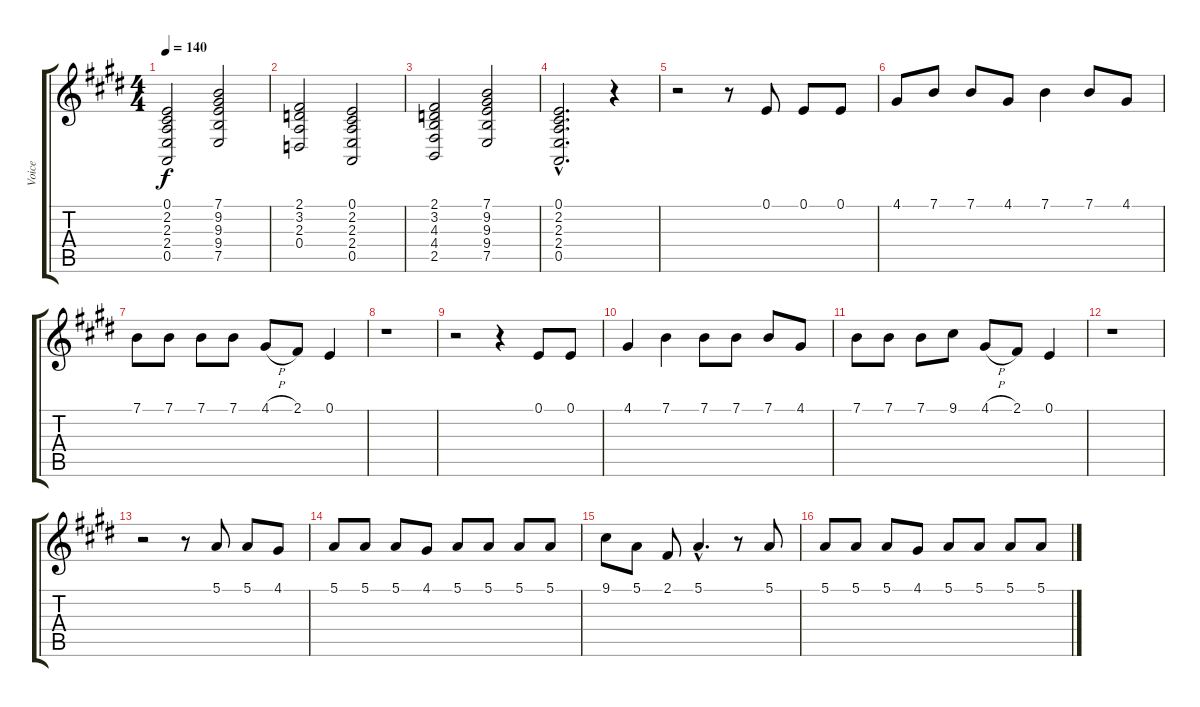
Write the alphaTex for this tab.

\track ("Voice" "Voice") {instrument lead2sawtooth}
\staff {score tabs}
\tuning (E4 B3 G3 D3 A2 E2) {hide}
\ts (4 4)
\tempo 140
\clef g2
\ks e
(0.1 2.2 2.3 2.4 0.5).2{dy f} (7.1 9.2 9.3 9.4 7.5).2 |
(2.1 3.2 2.3 0.4).2 (0.1 2.2 2.3 2.4 0.5).2 |
(2.1 3.2 4.3 4.4 2.5).2 (7.1 9.2 9.3 9.4 7.5).2 |
(0.1{hac} 2.2{hac} 2.3{hac} 2.4{hac} 0.5{hac}).2{d} r.4 |
r.2 r.8 0.1.8 0.1.8 0.1.8 |
4.1.8 7.1.8 7.1.8 4.1.8 7.1.4 7.1.8 4.1.8 |
7.1.8 7.1.8 7.1.8 7.1.8 4.1{h}.8 2.1.8 0.1.4 |
r.1 |
r.2 r.4 0.1.8 0.1.8 |
4.1.4 7.1.4 7.1.8 7.1.8 7.1.8 4.1.8 |
7.1.8 7.1.8 7.1.8 9.1.8 4.1{h}.8 2.1.8 0.1.4 |
r.1 |
r.2 r.8 5.1.8 5.1.8 4.1.8 |
5.1.8 5.1.8 5.1.8 4.1.8 5.1.8 5.1.8 5.1.8 5.1.8 |
9.1.8 5.1.8 2.1.8 5.1{hac}.4{d} r.8 5.1.8 |
5.1.8 5.1.8 5.1.8 4.1.8 5.1.8 5.1.8 5.1.8 5.1.8
